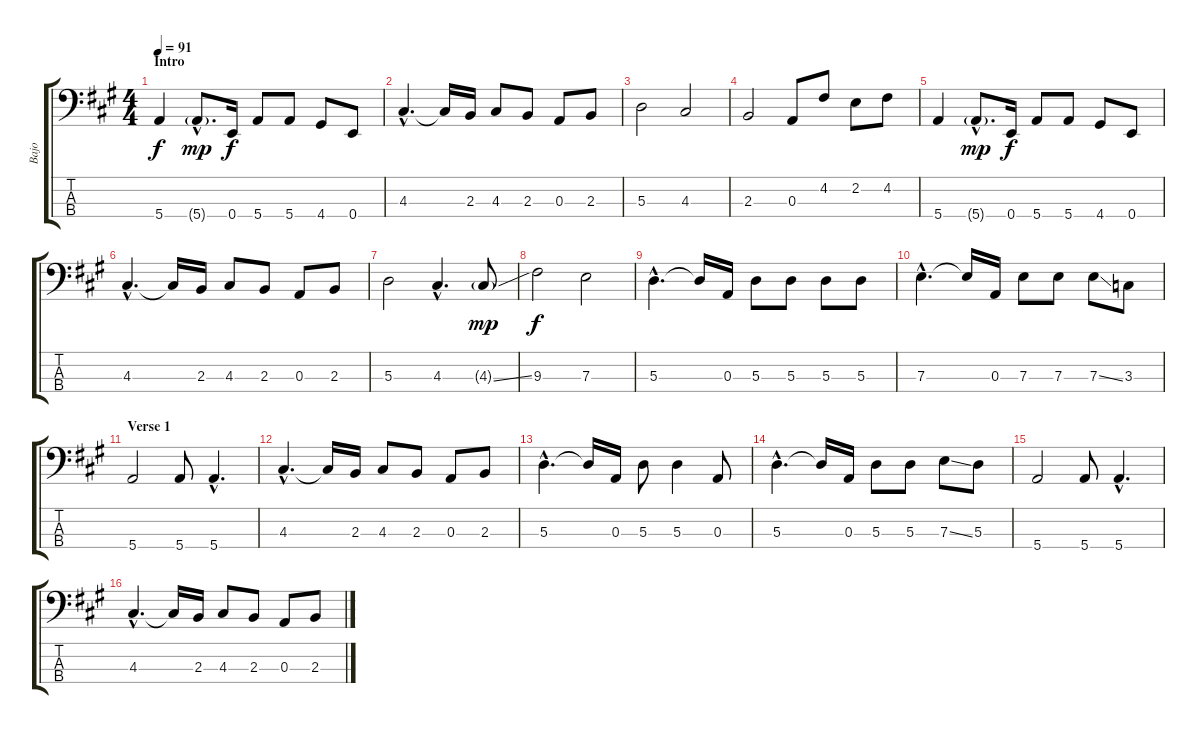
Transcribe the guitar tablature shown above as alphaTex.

\track ("Bajo" "Bajo") {instrument electricbassfinger}
\staff {score tabs}
\tuning (G2 D2 A1 E1) {hide}
\ts (4 4)
\section ("" "Intro")
\tempo 91
\clef f4
\ks a
5.4.4{dy f instrument electricbassfinger} 5.4{g hac}.8{d dy mp} 0.4.16{dy f} 5.4.8 5.4.8 4.4.8 0.4.8 |
4.3{hac}.4{d} 4.3{t}.16 2.3.16 4.3.8 2.3.8 0.3.8 2.3.8 |
5.3.2 4.3.2 |
2.3.2 0.3.8 4.2.8 2.2.8 4.2.8 |
5.4.4 5.4{g hac}.8{d dy mp} 0.4.16{dy f} 5.4.8 5.4.8 4.4.8 0.4.8 |
4.3{hac}.4{d} 4.3{t}.16 2.3.16 4.3.8 2.3.8 0.3.8 2.3.8 |
5.3.2 4.3{hac}.4{d} 4.3{ss g}.8{dy mp} |
9.3.2{dy f} 7.3.2 |
5.3{hac}.4{d} 5.3{t}.16 0.3.16 5.3.8 5.3.8 5.3.8 5.3.8 |
7.3{hac}.4{d} 7.3{t}.16 0.3.16 7.3.8 7.3.8 7.3{ss}.8 3.3.8 |
\section ("" "Verse 1")
5.4.2 5.4.8 5.4{hac}.4{d} |
4.3{hac}.4{d} 4.3{t}.16 2.3.16 4.3.8 2.3.8 0.3.8 2.3.8 |
5.3{hac}.4{d} 5.3{t}.16 0.3.16 5.3.8 5.3.4 0.3.8 |
5.3{hac}.4{d} 5.3{t}.16 0.3.16 5.3.8 5.3.8 7.3{ss}.8 5.3.8 |
5.4.2 5.4.8 5.4{hac}.4{d} |
4.3{hac}.4{d} 4.3{t}.16 2.3.16 4.3.8 2.3.8 0.3.8 2.3.8
